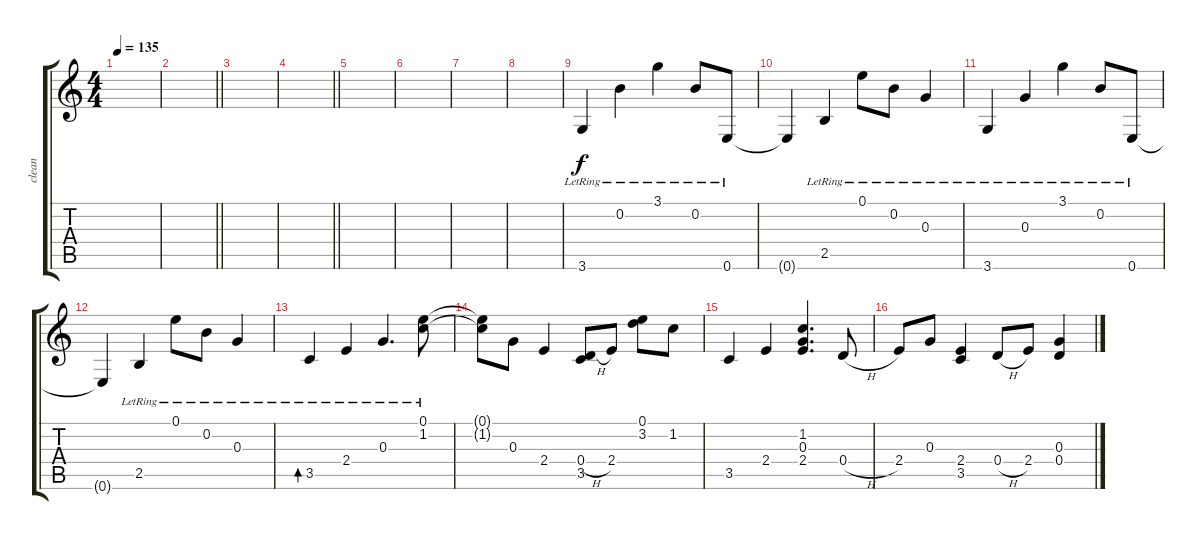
\track ("clean" "clean") {instrument acousticguitarsteel}
\staff {score tabs}
\tuning (E4 B3 G3 D3 A2 E2) {hide}
\ts (4 4)
\tempo 135
\clef g2
\ks c
|
\barLineRight lightlight
|
|
\barLineRight lightlight
|
|
|
|
|
3.6{lr}.4 0.2{lr}.4 3.1{lr}.4 0.2{lr}.8 0.6{lr}.8 |
0.6{t}.4 2.5{lr}.4 0.1{lr}.8 0.2{lr}.8 0.3{lr}.4 |
3.6{lr}.4 0.3{lr}.4 3.1{lr}.4 0.2{lr}.8 0.6{lr}.8 |
0.6{t}.4 2.5{lr}.4 0.1{lr}.8 0.2{lr}.8 0.3{lr}.4 |
3.5{lr}.4{bd 240} 2.4{lr}.4 0.3{lr}.4{d} (0.1{lr} 1.2{lr}).8 |
(0.1{t} 1.2{t}).8 0.3.8 2.4.4 (0.4{h} 3.5).8 2.4.8 (0.1 3.2).8 1.2.8 |
3.5.4 2.4.4 (1.2 0.3 2.4).4{d} 0.4{h}.8 |
2.4.8 0.3.8 (2.4 3.5).4 0.4{h}.8 2.4.8 (0.3 0.4).4
